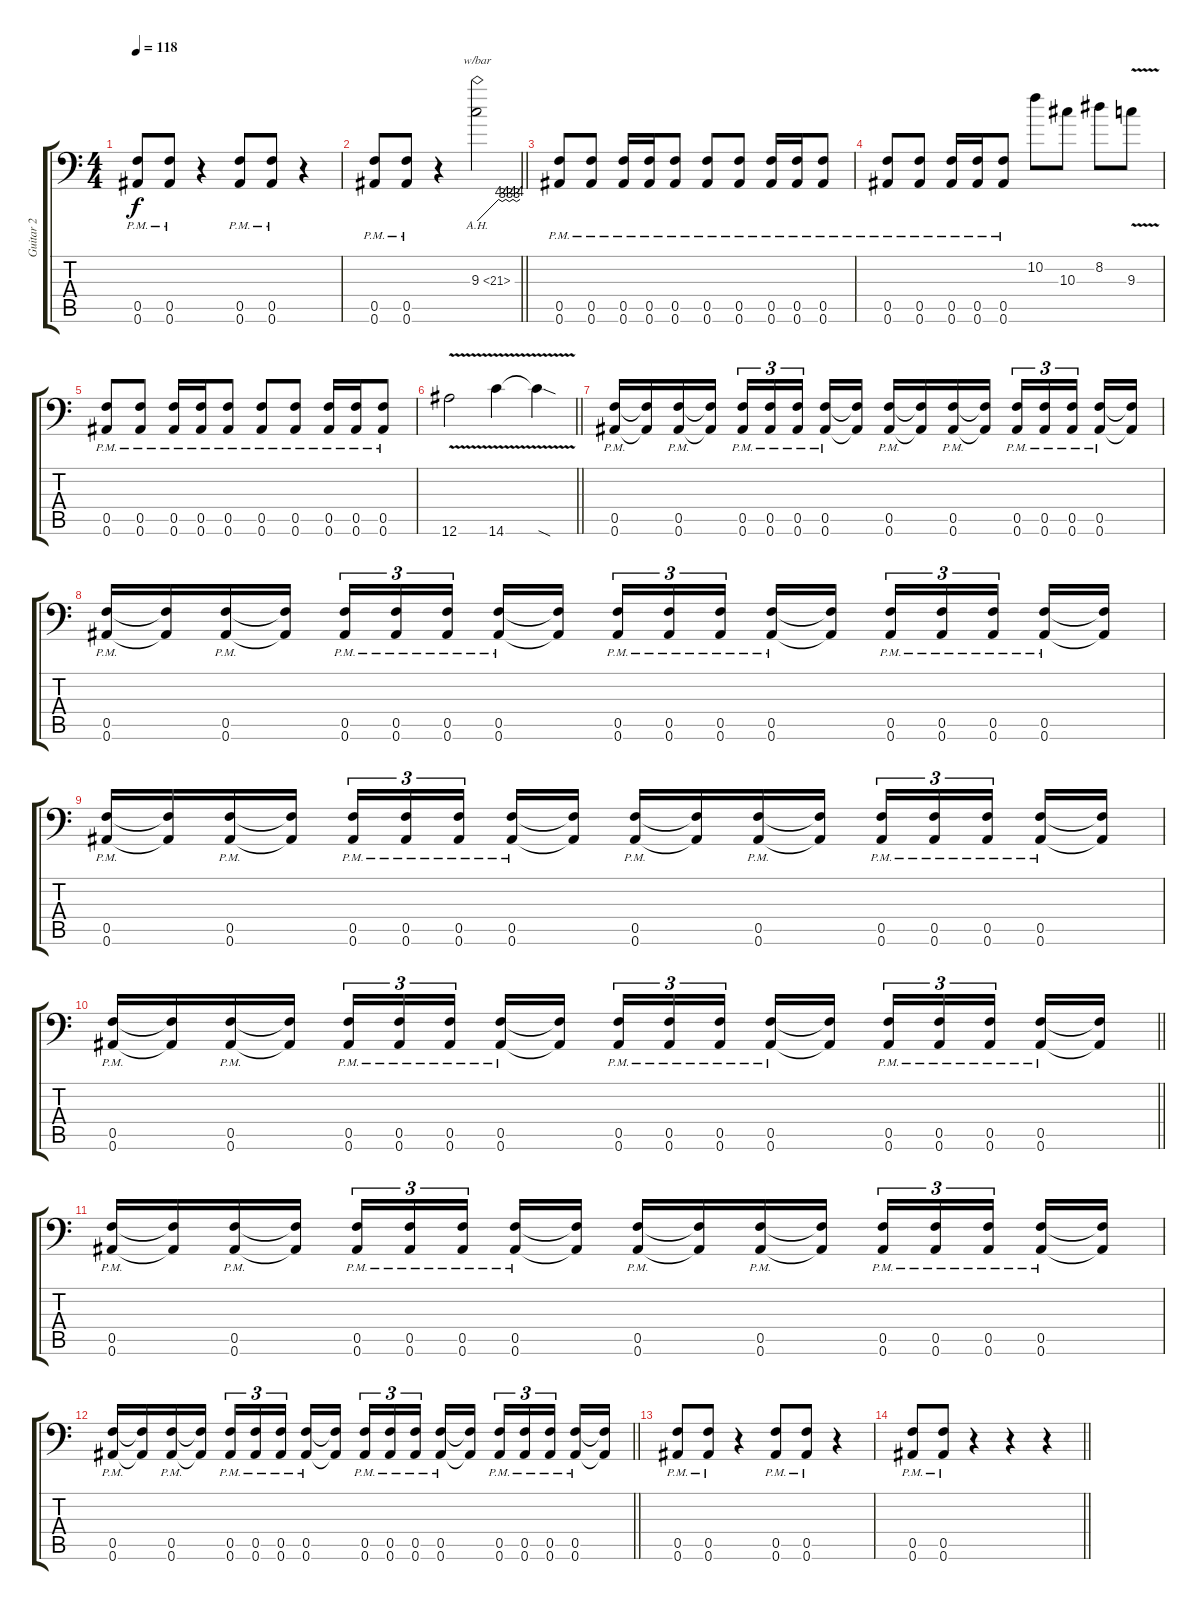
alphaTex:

\track ("Guitar 2" "Guitar 2") {instrument distortionguitar}
\staff {score tabs}
\tuning (C4 G3 Eb3 Bb2 F2 Bb1) {hide}
\ts (4 4)
\tempo 118
\clef f4
\ks c
(0.5{pm} 0.6{pm}).8{dy f} (0.5{pm} 0.6{pm}).8 r.4 (0.5{pm} 0.6{pm}).8 (0.5{pm} 0.6{pm}).8 r.4 |
\barLineRight lightlight
(0.5{pm} 0.6{pm}).8 (0.5{pm} 0.6{pm}).8 r.4 9.3{ah 12}.2{tbe (custom default 0 0 30 16 35 12 40 16 45 12 50 16 55 12 60 16)} |
(0.5{pm} 0.6{pm}).8 (0.5{pm} 0.6{pm}).8 (0.5{pm} 0.6{pm}).16 (0.5{pm} 0.6{pm}).16 (0.5{pm} 0.6{pm}).8 (0.5{pm} 0.6{pm}).8 (0.5{pm} 0.6{pm}).8 (0.5{pm} 0.6{pm}).16 (0.5{pm} 0.6{pm}).16 (0.5{pm} 0.6{pm}).8 |
(0.5{pm} 0.6{pm}).8 (0.5{pm} 0.6{pm}).8 (0.5{pm} 0.6{pm}).16 (0.5{pm} 0.6{pm}).16 (0.5{pm} 0.6{pm}).8 10.2.8 10.3.8 8.2.8 9.3{v}.8 |
(0.5{pm} 0.6{pm}).8 (0.5{pm} 0.6{pm}).8 (0.5{pm} 0.6{pm}).16 (0.5{pm} 0.6{pm}).16 (0.5{pm} 0.6{pm}).8 (0.5{pm} 0.6{pm}).8 (0.5{pm} 0.6{pm}).8 (0.5{pm} 0.6{pm}).16 (0.5{pm} 0.6{pm}).16 (0.5{pm} 0.6{pm}).8 |
\barLineRight lightlight
12.6{v}.2 14.6{v}.4 14.6{sod t}.4 |
(0.5{pm} 0.6{pm}).16 (0.5{t} 0.6{t}).16 (0.5{pm} 0.6{pm}).16 (0.5{t} 0.6{t}).16 (0.5{pm} 0.6{pm}).16{tu (3 2)} (0.5{pm} 0.6{pm}).16{tu (3 2)} (0.5{pm} 0.6{pm}).16{tu (3 2) beam splitsecondary} (0.5{pm} 0.6{pm}).16 (0.5{t} 0.6{t}).16 (0.5{pm} 0.6{pm}).16 (0.5{t} 0.6{t}).16 (0.5{pm} 0.6{pm}).16 (0.5{t} 0.6{t}).16 (0.5{pm} 0.6{pm}).16{tu (3 2)} (0.5{pm} 0.6{pm}).16{tu (3 2)} (0.5{pm} 0.6{pm}).16{tu (3 2) beam splitsecondary} (0.5{pm} 0.6{pm}).16 (0.5{t} 0.6{t}).16 |
(0.5{pm} 0.6{pm}).16 (0.5{t} 0.6{t}).16 (0.5{pm} 0.6{pm}).16 (0.5{t} 0.6{t}).16 (0.5{pm} 0.6{pm}).16{tu (3 2)} (0.5{pm} 0.6{pm}).16{tu (3 2)} (0.5{pm} 0.6{pm}).16{tu (3 2) beam splitsecondary} (0.5{pm} 0.6{pm}).16 (0.5{t} 0.6{t}).16 (0.5{pm} 0.6{pm}).16{tu (3 2)} (0.5{pm} 0.6{pm}).16{tu (3 2)} (0.5{pm} 0.6{pm}).16{tu (3 2) beam splitsecondary} (0.5{pm} 0.6{pm}).16 (0.5{t} 0.6{t}).16 (0.5{pm} 0.6{pm}).16{tu (3 2)} (0.5{pm} 0.6{pm}).16{tu (3 2)} (0.5{pm} 0.6{pm}).16{tu (3 2) beam splitsecondary} (0.5{pm} 0.6{pm}).16 (0.5{t} 0.6{t}).16 |
(0.5{pm} 0.6{pm}).16 (0.5{t} 0.6{t}).16 (0.5{pm} 0.6{pm}).16 (0.5{t} 0.6{t}).16 (0.5{pm} 0.6{pm}).16{tu (3 2)} (0.5{pm} 0.6{pm}).16{tu (3 2)} (0.5{pm} 0.6{pm}).16{tu (3 2) beam splitsecondary} (0.5{pm} 0.6{pm}).16 (0.5{t} 0.6{t}).16 (0.5{pm} 0.6{pm}).16 (0.5{t} 0.6{t}).16 (0.5{pm} 0.6{pm}).16 (0.5{t} 0.6{t}).16 (0.5{pm} 0.6{pm}).16{tu (3 2)} (0.5{pm} 0.6{pm}).16{tu (3 2)} (0.5{pm} 0.6{pm}).16{tu (3 2) beam splitsecondary} (0.5{pm} 0.6{pm}).16 (0.5{t} 0.6{t}).16 |
\barLineRight lightlight
(0.5{pm} 0.6{pm}).16 (0.5{t} 0.6{t}).16 (0.5{pm} 0.6{pm}).16 (0.5{t} 0.6{t}).16 (0.5{pm} 0.6{pm}).16{tu (3 2)} (0.5{pm} 0.6{pm}).16{tu (3 2)} (0.5{pm} 0.6{pm}).16{tu (3 2) beam splitsecondary} (0.5{pm} 0.6{pm}).16 (0.5{t} 0.6{t}).16 (0.5{pm} 0.6{pm}).16{tu (3 2)} (0.5{pm} 0.6{pm}).16{tu (3 2)} (0.5{pm} 0.6{pm}).16{tu (3 2) beam splitsecondary} (0.5{pm} 0.6{pm}).16 (0.5{t} 0.6{t}).16 (0.5{pm} 0.6{pm}).16{tu (3 2)} (0.5{pm} 0.6{pm}).16{tu (3 2)} (0.5{pm} 0.6{pm}).16{tu (3 2) beam splitsecondary} (0.5{pm} 0.6{pm}).16 (0.5{t} 0.6{t}).16 |
(0.5{pm} 0.6{pm}).16 (0.5{t} 0.6{t}).16 (0.5{pm} 0.6{pm}).16 (0.5{t} 0.6{t}).16 (0.5{pm} 0.6{pm}).16{tu (3 2)} (0.5{pm} 0.6{pm}).16{tu (3 2)} (0.5{pm} 0.6{pm}).16{tu (3 2) beam splitsecondary} (0.5{pm} 0.6{pm}).16 (0.5{t} 0.6{t}).16 (0.5{pm} 0.6{pm}).16 (0.5{t} 0.6{t}).16 (0.5{pm} 0.6{pm}).16 (0.5{t} 0.6{t}).16 (0.5{pm} 0.6{pm}).16{tu (3 2)} (0.5{pm} 0.6{pm}).16{tu (3 2)} (0.5{pm} 0.6{pm}).16{tu (3 2) beam splitsecondary} (0.5{pm} 0.6{pm}).16 (0.5{t} 0.6{t}).16 |
\barLineRight lightlight
(0.5{pm} 0.6{pm}).16 (0.5{t} 0.6{t}).16 (0.5{pm} 0.6{pm}).16 (0.5{t} 0.6{t}).16 (0.5{pm} 0.6{pm}).16{tu (3 2)} (0.5{pm} 0.6{pm}).16{tu (3 2)} (0.5{pm} 0.6{pm}).16{tu (3 2) beam splitsecondary} (0.5{pm} 0.6{pm}).16 (0.5{t} 0.6{t}).16 (0.5{pm} 0.6{pm}).16{tu (3 2)} (0.5{pm} 0.6{pm}).16{tu (3 2)} (0.5{pm} 0.6{pm}).16{tu (3 2) beam splitsecondary} (0.5{pm} 0.6{pm}).16 (0.5{t} 0.6{t}).16 (0.5{pm} 0.6{pm}).16{tu (3 2)} (0.5{pm} 0.6{pm}).16{tu (3 2)} (0.5{pm} 0.6{pm}).16{tu (3 2) beam splitsecondary} (0.5{pm} 0.6{pm}).16 (0.5{t} 0.6{t}).16 |
(0.5{pm} 0.6{pm}).8 (0.5{pm} 0.6{pm}).8 r.4 (0.5{pm} 0.6{pm}).8 (0.5{pm} 0.6{pm}).8 r.4 |
\barLineRight lightlight
(0.5{pm} 0.6{pm}).8 (0.5{pm} 0.6{pm}).8 r.4 r.4 r.4
